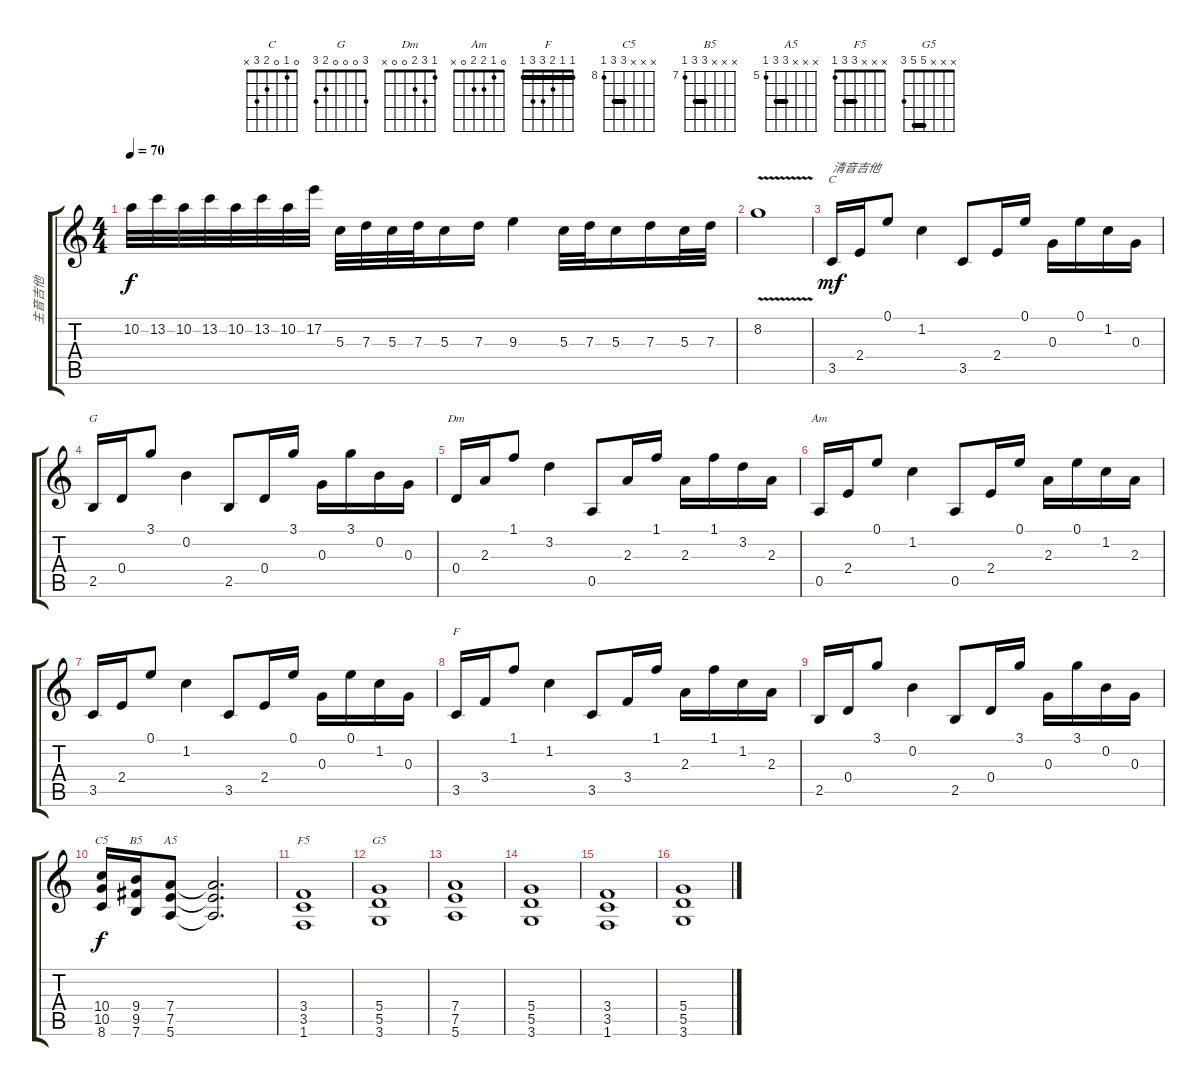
\track ("主音吉他" "主音吉他") {instrument overdrivenguitar}
\staff {score tabs}
\tuning (E4 B3 G3 D3 A2 E2) {hide}
\chord ("C" 0 1 0 2 3 x)
\chord ("G" 3 0 0 0 2 3)
\chord ("Dm" 1 3 2 0 0 x)
\chord ("Am" 0 1 2 2 0 x)
\chord ("F" 1 1 2 3 3 1) {barre 1}
\chord ("C5" x x x 10 10 8) {firstfret 8 barre 10}
\chord ("B5" x x x 9 9 7) {firstfret 7 barre 9}
\chord ("A5" x x x 7 7 5) {firstfret 5 barre 7}
\chord ("F5" x x x 3 3 1) {barre 3}
\chord ("G5" x x x 5 5 3) {barre 5}
\ts (4 4)
\tempo 70
\clef g2
\ks c
10.2.32{dy f} 13.2.32 10.2.32 13.2.32 10.2.32 13.2.32 10.2.32 17.2.32 5.3.32 7.3.32 5.3.32 7.3.32 5.3.16 7.3.16 9.3.4 5.3.32 7.3.32 5.3.16 7.3.16 5.3.32 7.3.32 |
8.2{v}.1 |
3.5.16{ch "C" txt "清音吉他" dy mf volume 16 instrument acousticguitarsteel} 2.4.16 0.1.8 1.2.4 3.5.8 2.4.16 0.1.16 0.3.16 0.1.16 1.2.16 0.3.16 |
2.5.16{ch "G"} 0.4.16 3.1.8 0.2.4 2.5.8 0.4.16 3.1.16 0.3.16 3.1.16 0.2.16 0.3.16 |
0.4.16{ch "Dm"} 2.3.16 1.1.8 3.2.4 0.5.8 2.3.16 1.1.16 2.3.16 1.1.16 3.2.16 2.3.16 |
0.5.16{ch "Am"} 2.4.16 0.1.8 1.2.4 0.5.8 2.4.16 0.1.16 2.3.16 0.1.16 1.2.16 2.3.16 |
3.5.16 2.4.16 0.1.8 1.2.4 3.5.8 2.4.16 0.1.16 0.3.16 0.1.16 1.2.16 0.3.16 |
3.5.16{ch "F"} 3.4.16 1.1.8 1.2.4 3.5.8 3.4.16 1.1.16 2.3.16 1.1.16 1.2.16 2.3.16 |
2.5.16 0.4.16{txt ""} 3.1.8 0.2.4 2.5.8 0.4.16 3.1.16 0.3.16 3.1.16 0.2.16 0.3.16 |
(10.4 10.5 8.6).16{ch "C5" dy f volume 10 instrument overdrivenguitar} (9.4 9.5 7.6).16{ch "B5"} (7.4 7.5 5.6).8{ch "A5"} (7.4{t} 7.5{t} 5.6{t}).2{d} |
(3.4 3.5 1.6).1{ch "F5"} |
(5.4 5.5 3.6).1{ch "G5"} |
(7.4 7.5 5.6).1 |
(5.4 5.5 3.6).1 |
(3.4 3.5 1.6).1 |
(5.4 5.5 3.6).1
